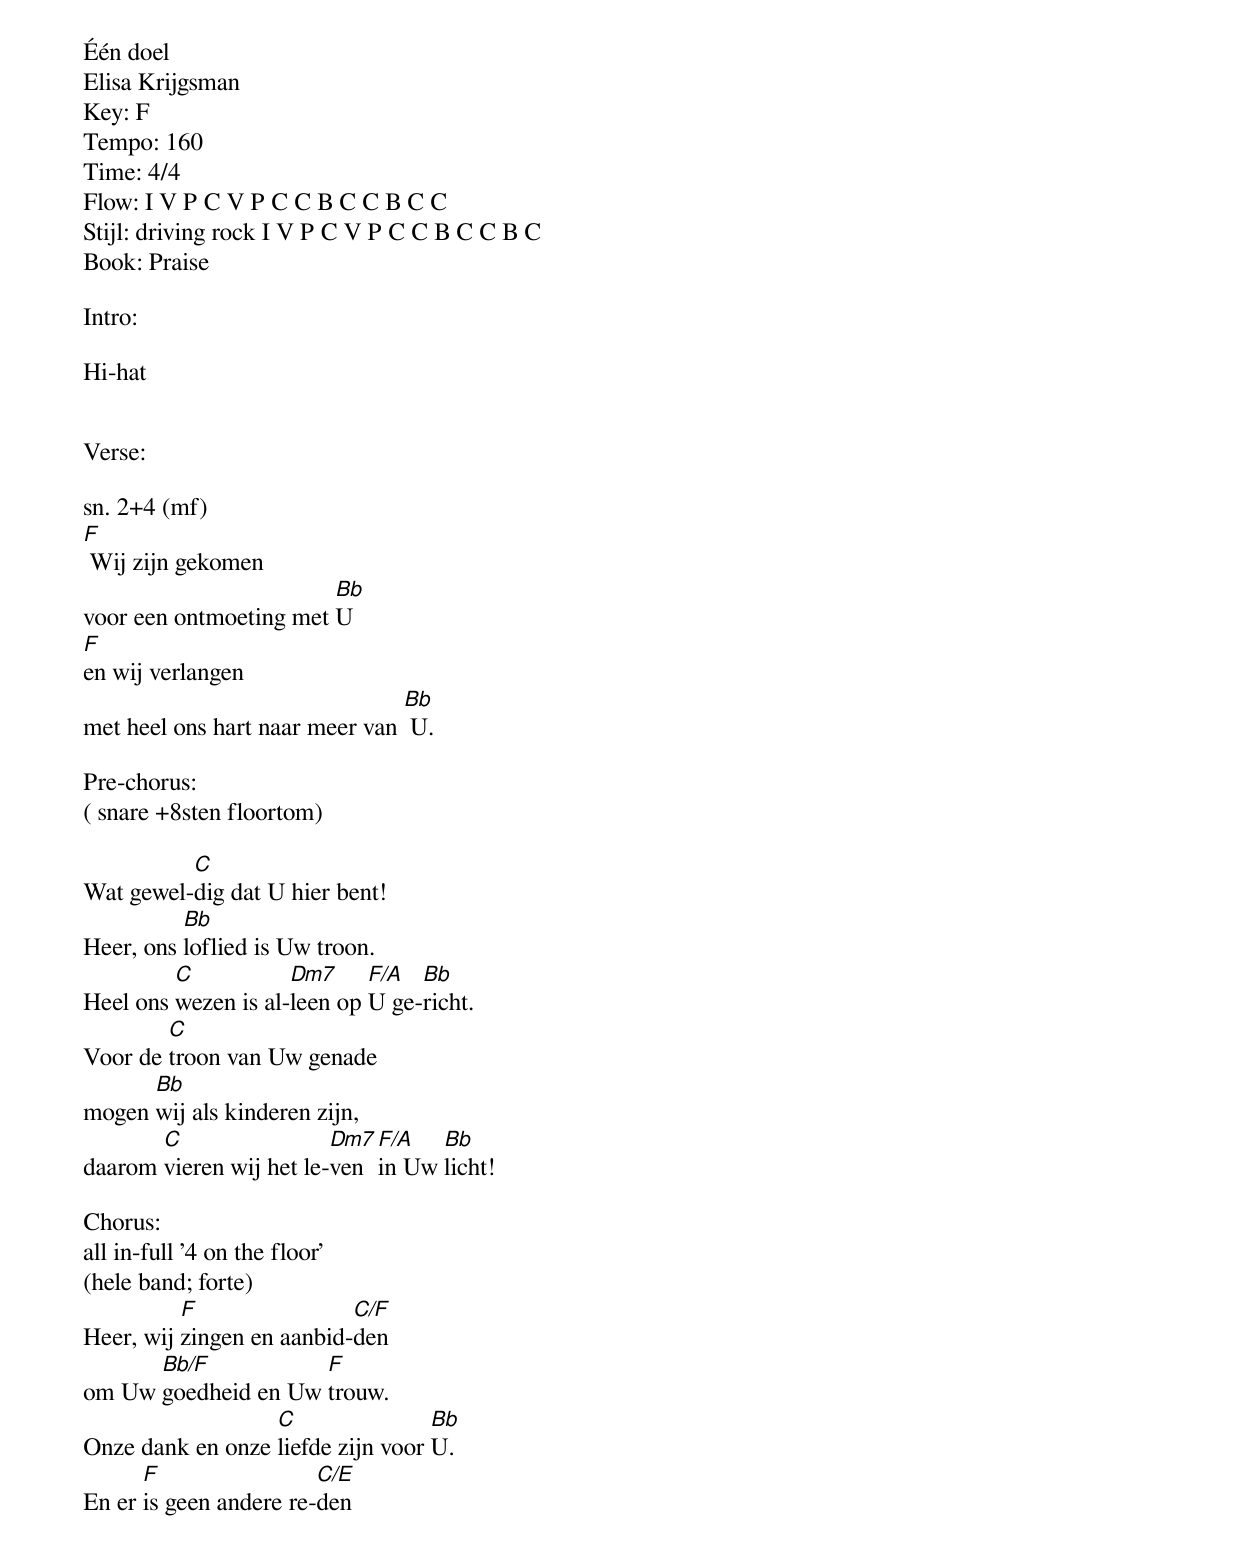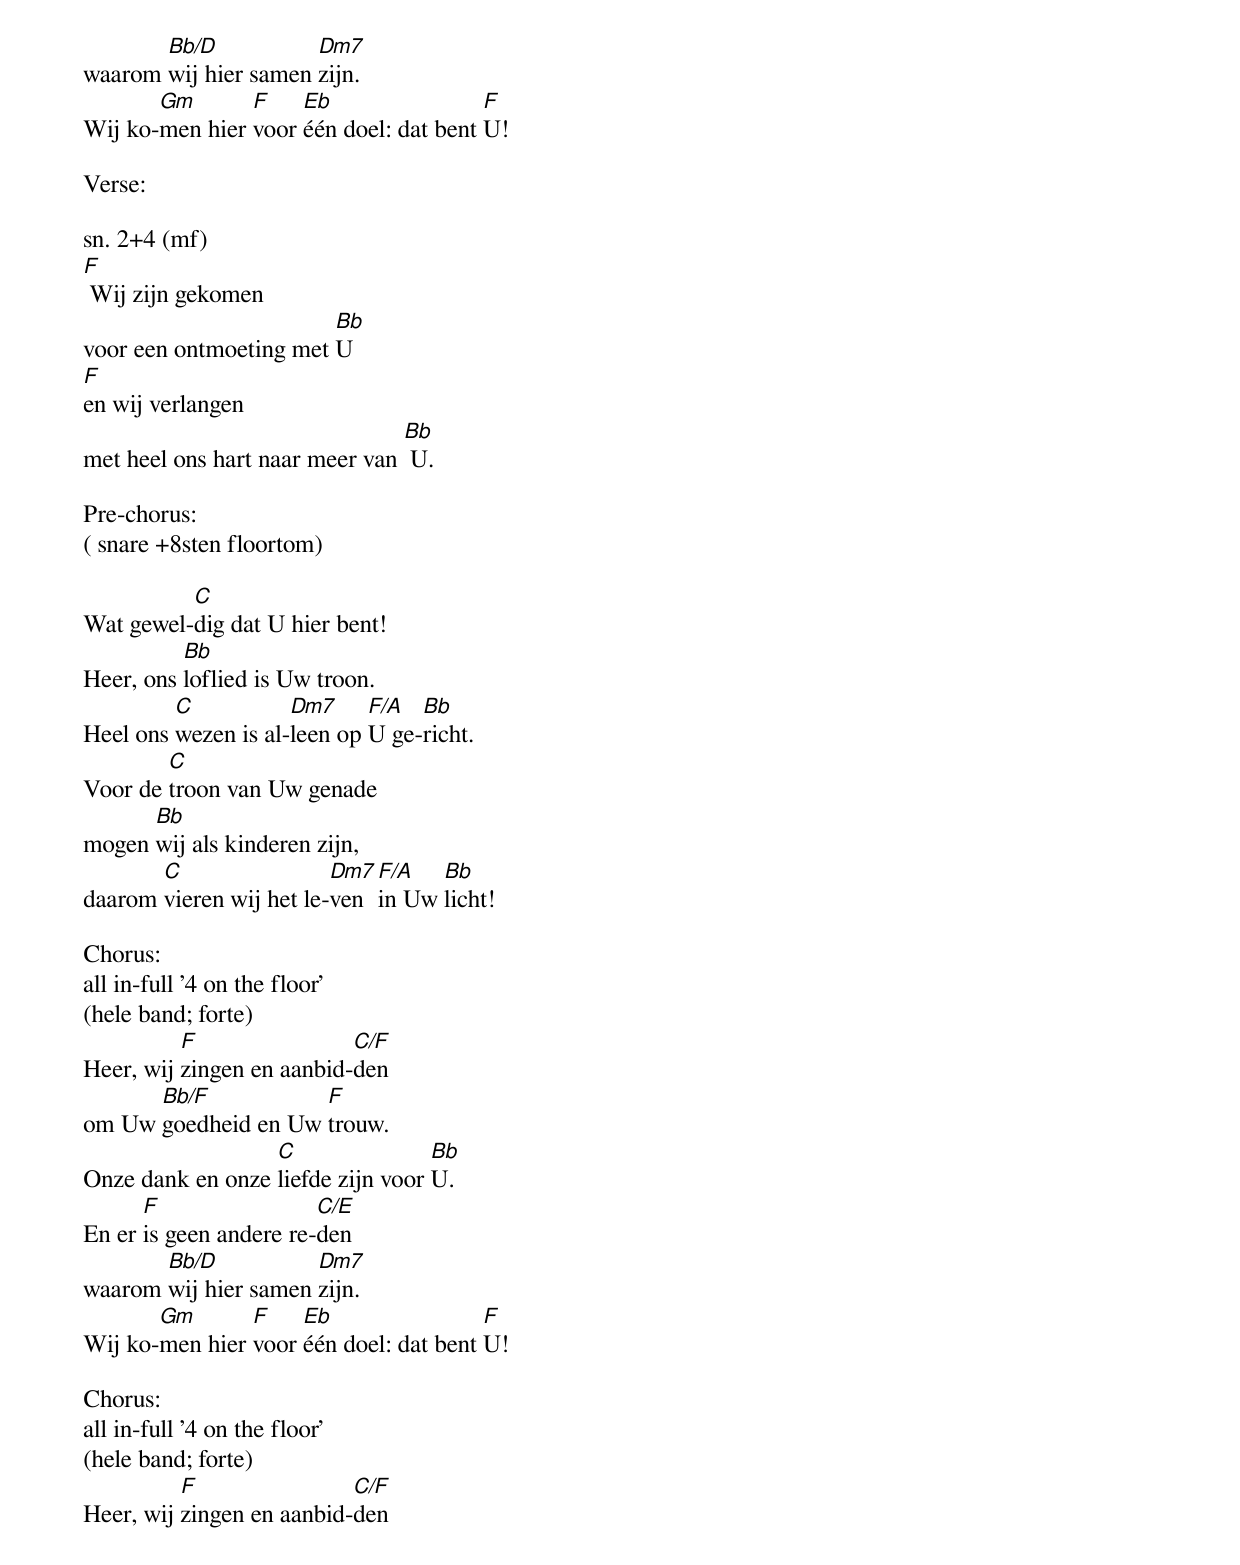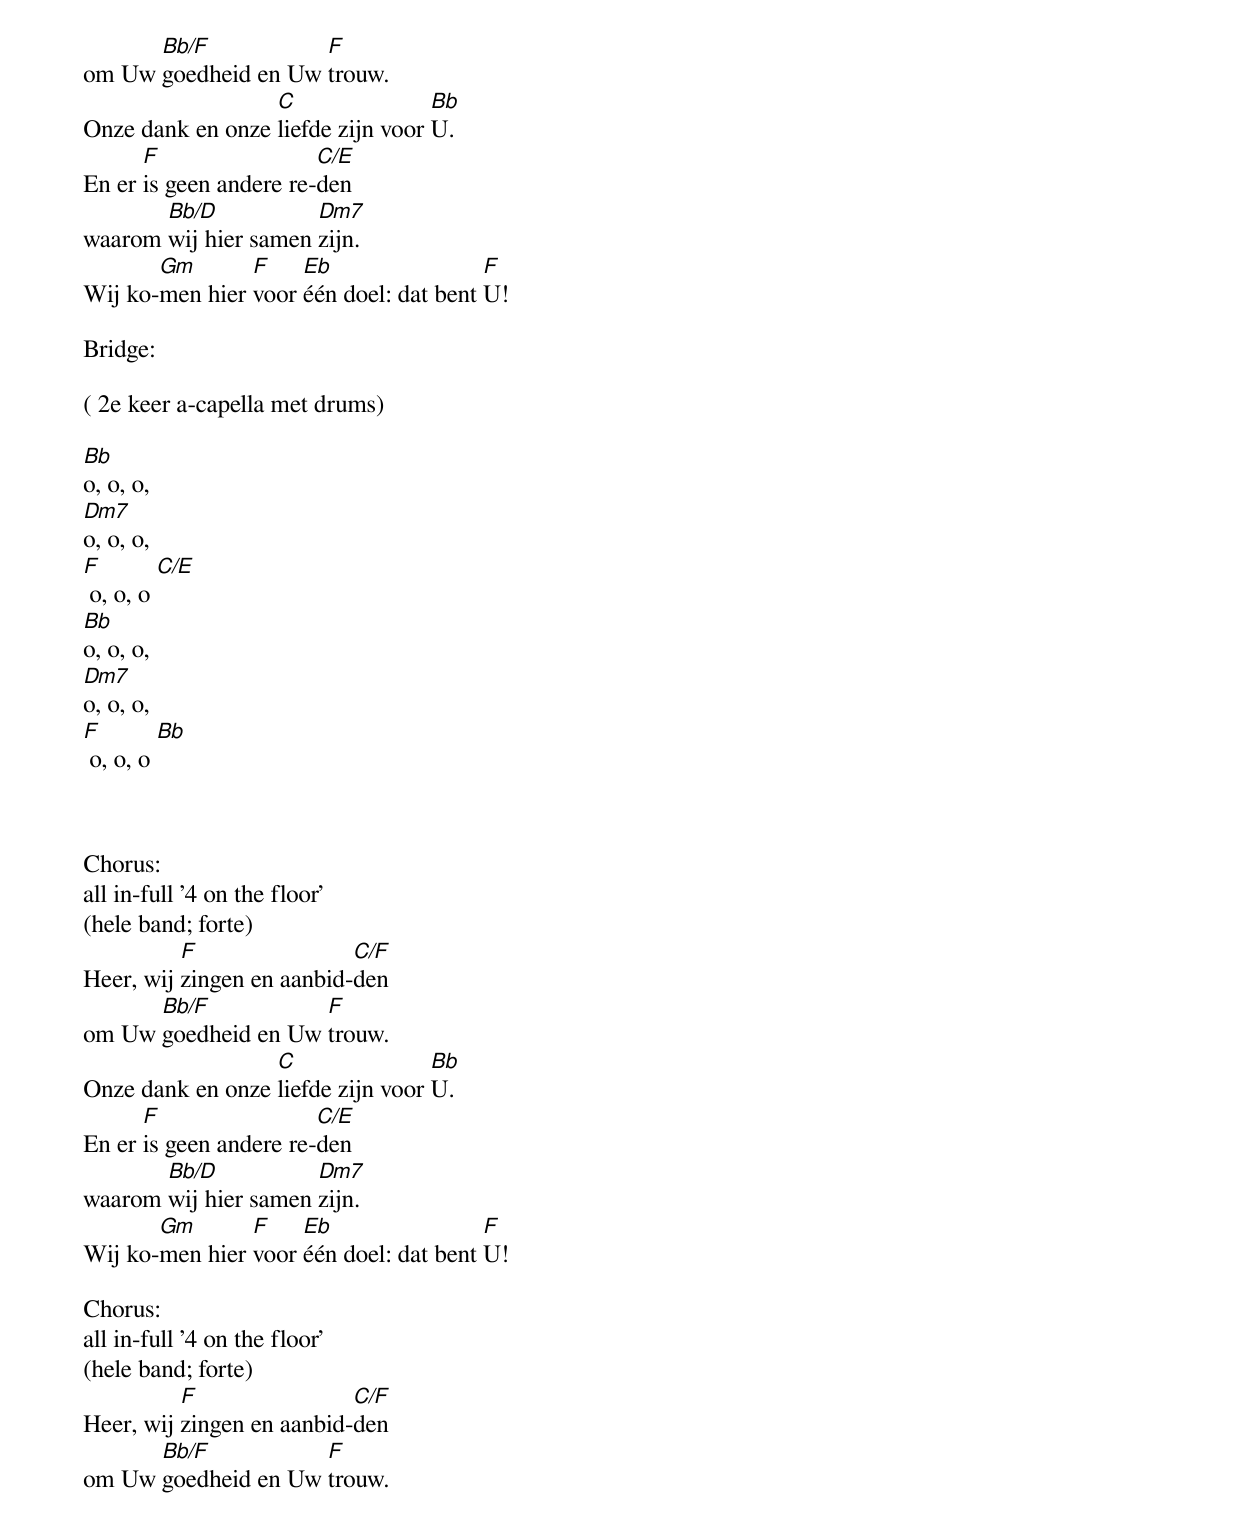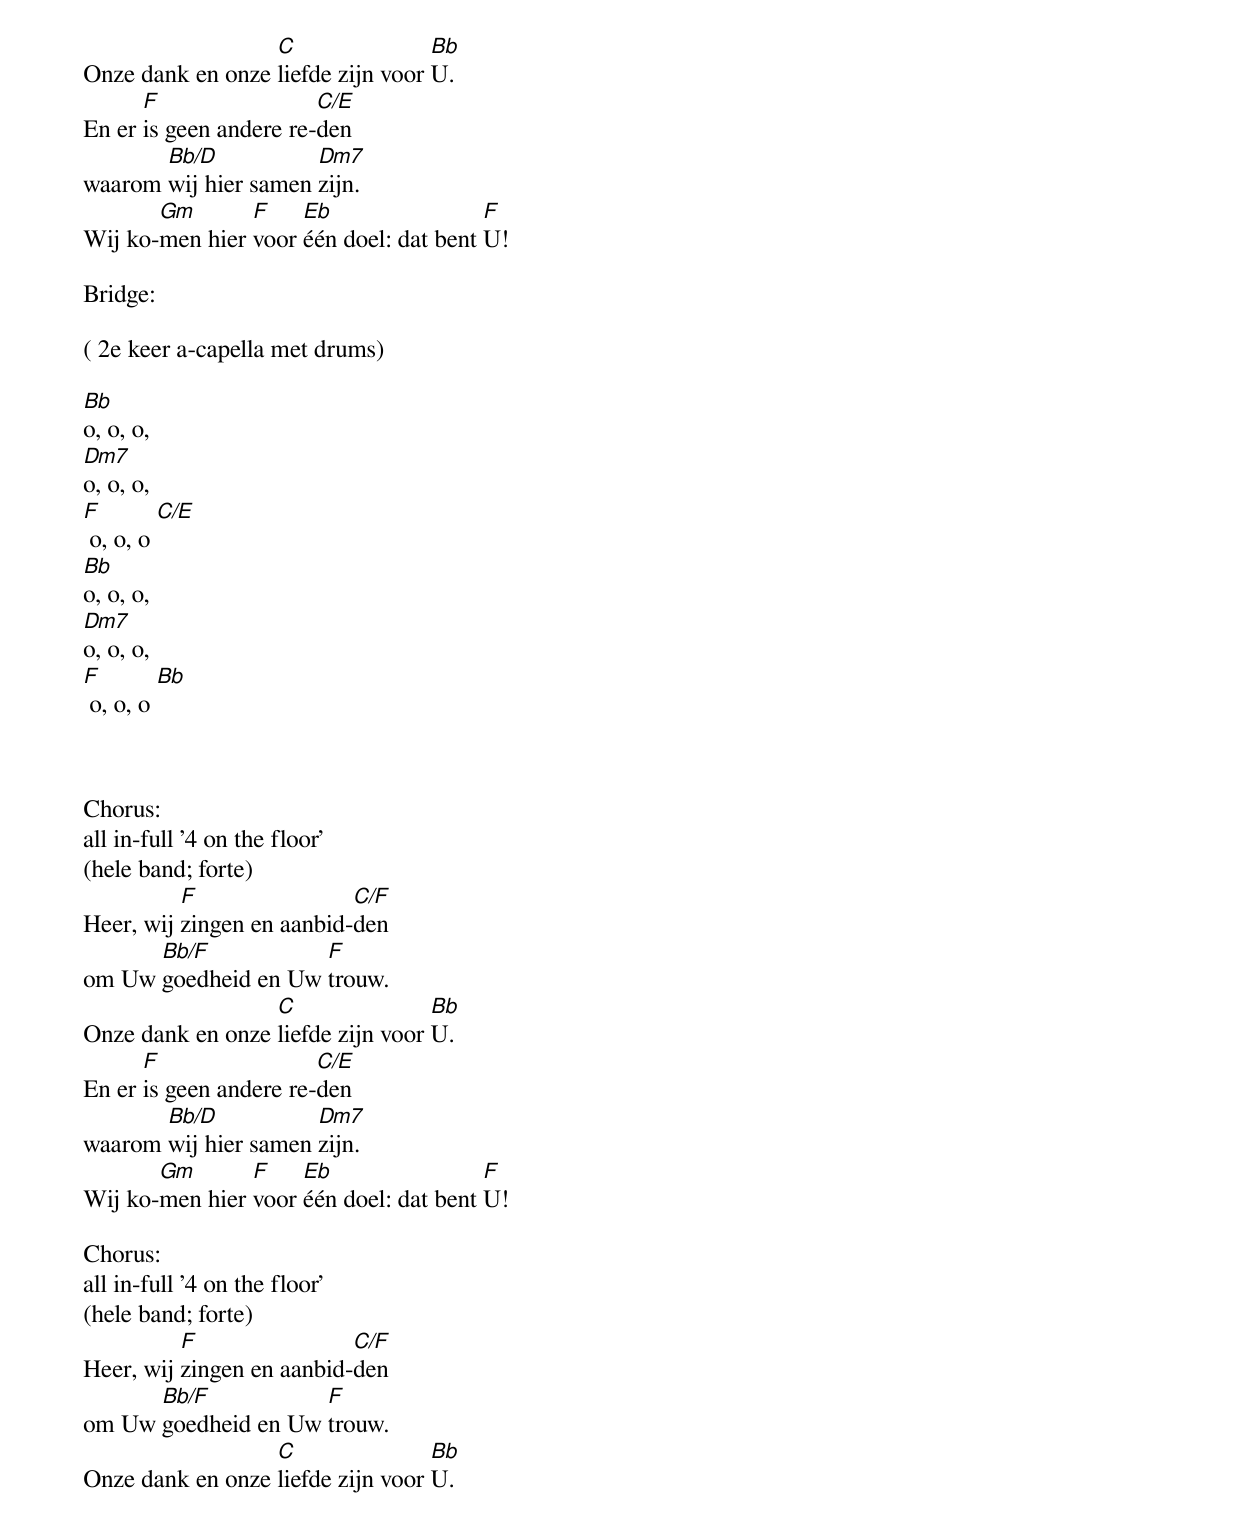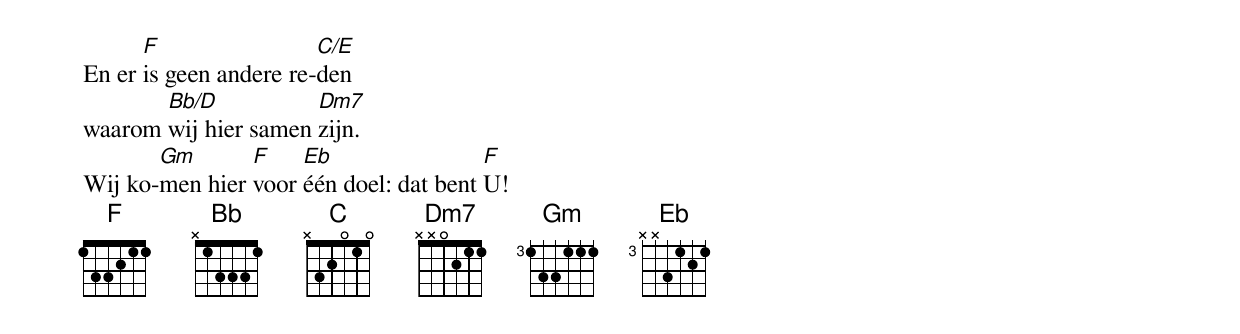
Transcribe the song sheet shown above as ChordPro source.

Één doel
Elisa Krijgsman
Key: F
Tempo: 160
Time: 4/4
Flow: I V P C V P C C B C C B C C
Stijl: driving rock I V P C V P C C B C C B C
Book: Praise

Intro:

Hi-hat


Verse:

sn. 2+4 (mf)
[F] Wij zijn gekomen
voor een ontmoeting met [Bb]U
[F]en wij verlangen
met heel ons hart naar meer van [Bb] U.

Pre-chorus:
( snare +8sten floortom)

Wat gewel-[C]dig dat U hier bent!
Heer, ons [Bb]loflied is Uw troon.
Heel ons [C]wezen is al-[Dm7]leen op [F/A]U ge-[Bb]richt.
Voor de [C]troon van Uw genade
mogen [Bb]wij als kinderen zijn,
daarom [C]vieren wij het le-[Dm7]ven [F/A]in Uw [Bb]licht!

Chorus:
all in-full '4 on the floor'
(hele band; forte)
Heer, wij [F]zingen en aanbid-[C/F]den
om Uw [Bb/F]goedheid en Uw [F]trouw.
Onze dank en onze [C]liefde zijn voor [Bb]U.
En er [F]is geen andere re-[C/E]den
waarom [Bb/D]wij hier samen [Dm7]zijn.
Wij ko-[Gm]men hier [F]voor [Eb]één doel: dat bent [F]U!

Verse:

sn. 2+4 (mf)
[F] Wij zijn gekomen
voor een ontmoeting met [Bb]U
[F]en wij verlangen
met heel ons hart naar meer van [Bb] U.

Pre-chorus:
( snare +8sten floortom)

Wat gewel-[C]dig dat U hier bent!
Heer, ons [Bb]loflied is Uw troon.
Heel ons [C]wezen is al-[Dm7]leen op [F/A]U ge-[Bb]richt.
Voor de [C]troon van Uw genade
mogen [Bb]wij als kinderen zijn,
daarom [C]vieren wij het le-[Dm7]ven [F/A]in Uw [Bb]licht!

Chorus:
all in-full '4 on the floor'
(hele band; forte)
Heer, wij [F]zingen en aanbid-[C/F]den
om Uw [Bb/F]goedheid en Uw [F]trouw.
Onze dank en onze [C]liefde zijn voor [Bb]U.
En er [F]is geen andere re-[C/E]den
waarom [Bb/D]wij hier samen [Dm7]zijn.
Wij ko-[Gm]men hier [F]voor [Eb]één doel: dat bent [F]U!

Chorus:
all in-full '4 on the floor'
(hele band; forte)
Heer, wij [F]zingen en aanbid-[C/F]den
om Uw [Bb/F]goedheid en Uw [F]trouw.
Onze dank en onze [C]liefde zijn voor [Bb]U.
En er [F]is geen andere re-[C/E]den
waarom [Bb/D]wij hier samen [Dm7]zijn.
Wij ko-[Gm]men hier [F]voor [Eb]één doel: dat bent [F]U!

Bridge:

( 2e keer a-capella met drums)

[Bb]o, o, o,
[Dm7]o, o, o,
[F] o, o, o [C/E]
[Bb]o, o, o,
[Dm7]o, o, o,
[F] o, o, o [Bb]



Chorus:
all in-full '4 on the floor'
(hele band; forte)
Heer, wij [F]zingen en aanbid-[C/F]den
om Uw [Bb/F]goedheid en Uw [F]trouw.
Onze dank en onze [C]liefde zijn voor [Bb]U.
En er [F]is geen andere re-[C/E]den
waarom [Bb/D]wij hier samen [Dm7]zijn.
Wij ko-[Gm]men hier [F]voor [Eb]één doel: dat bent [F]U!

Chorus:
all in-full '4 on the floor'
(hele band; forte)
Heer, wij [F]zingen en aanbid-[C/F]den
om Uw [Bb/F]goedheid en Uw [F]trouw.
Onze dank en onze [C]liefde zijn voor [Bb]U.
En er [F]is geen andere re-[C/E]den
waarom [Bb/D]wij hier samen [Dm7]zijn.
Wij ko-[Gm]men hier [F]voor [Eb]één doel: dat bent [F]U!

Bridge:

( 2e keer a-capella met drums)

[Bb]o, o, o,
[Dm7]o, o, o,
[F] o, o, o [C/E]
[Bb]o, o, o,
[Dm7]o, o, o,
[F] o, o, o [Bb]



Chorus:
all in-full '4 on the floor'
(hele band; forte)
Heer, wij [F]zingen en aanbid-[C/F]den
om Uw [Bb/F]goedheid en Uw [F]trouw.
Onze dank en onze [C]liefde zijn voor [Bb]U.
En er [F]is geen andere re-[C/E]den
waarom [Bb/D]wij hier samen [Dm7]zijn.
Wij ko-[Gm]men hier [F]voor [Eb]één doel: dat bent [F]U!

Chorus:
all in-full '4 on the floor'
(hele band; forte)
Heer, wij [F]zingen en aanbid-[C/F]den
om Uw [Bb/F]goedheid en Uw [F]trouw.
Onze dank en onze [C]liefde zijn voor [Bb]U.
En er [F]is geen andere re-[C/E]den
waarom [Bb/D]wij hier samen [Dm7]zijn.
Wij ko-[Gm]men hier [F]voor [Eb]één doel: dat bent [F]U!
